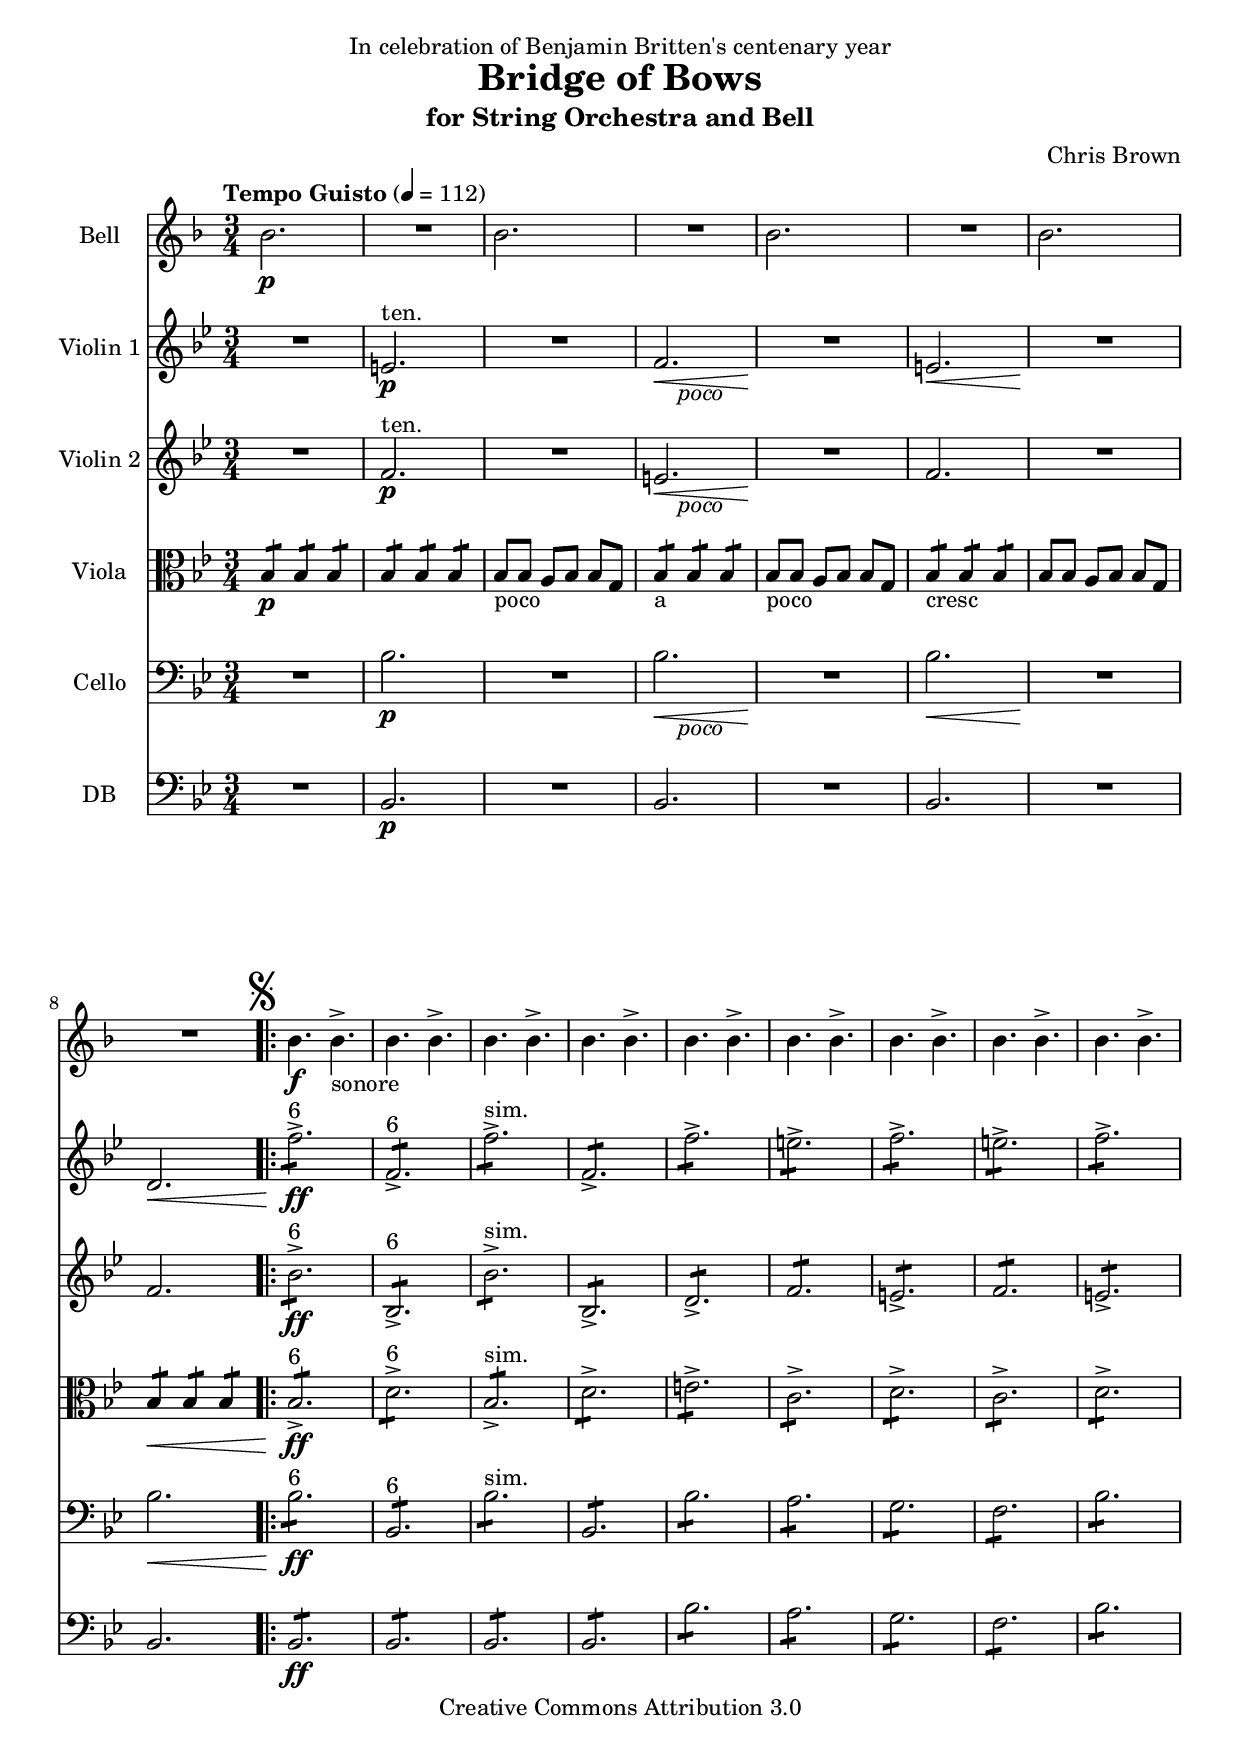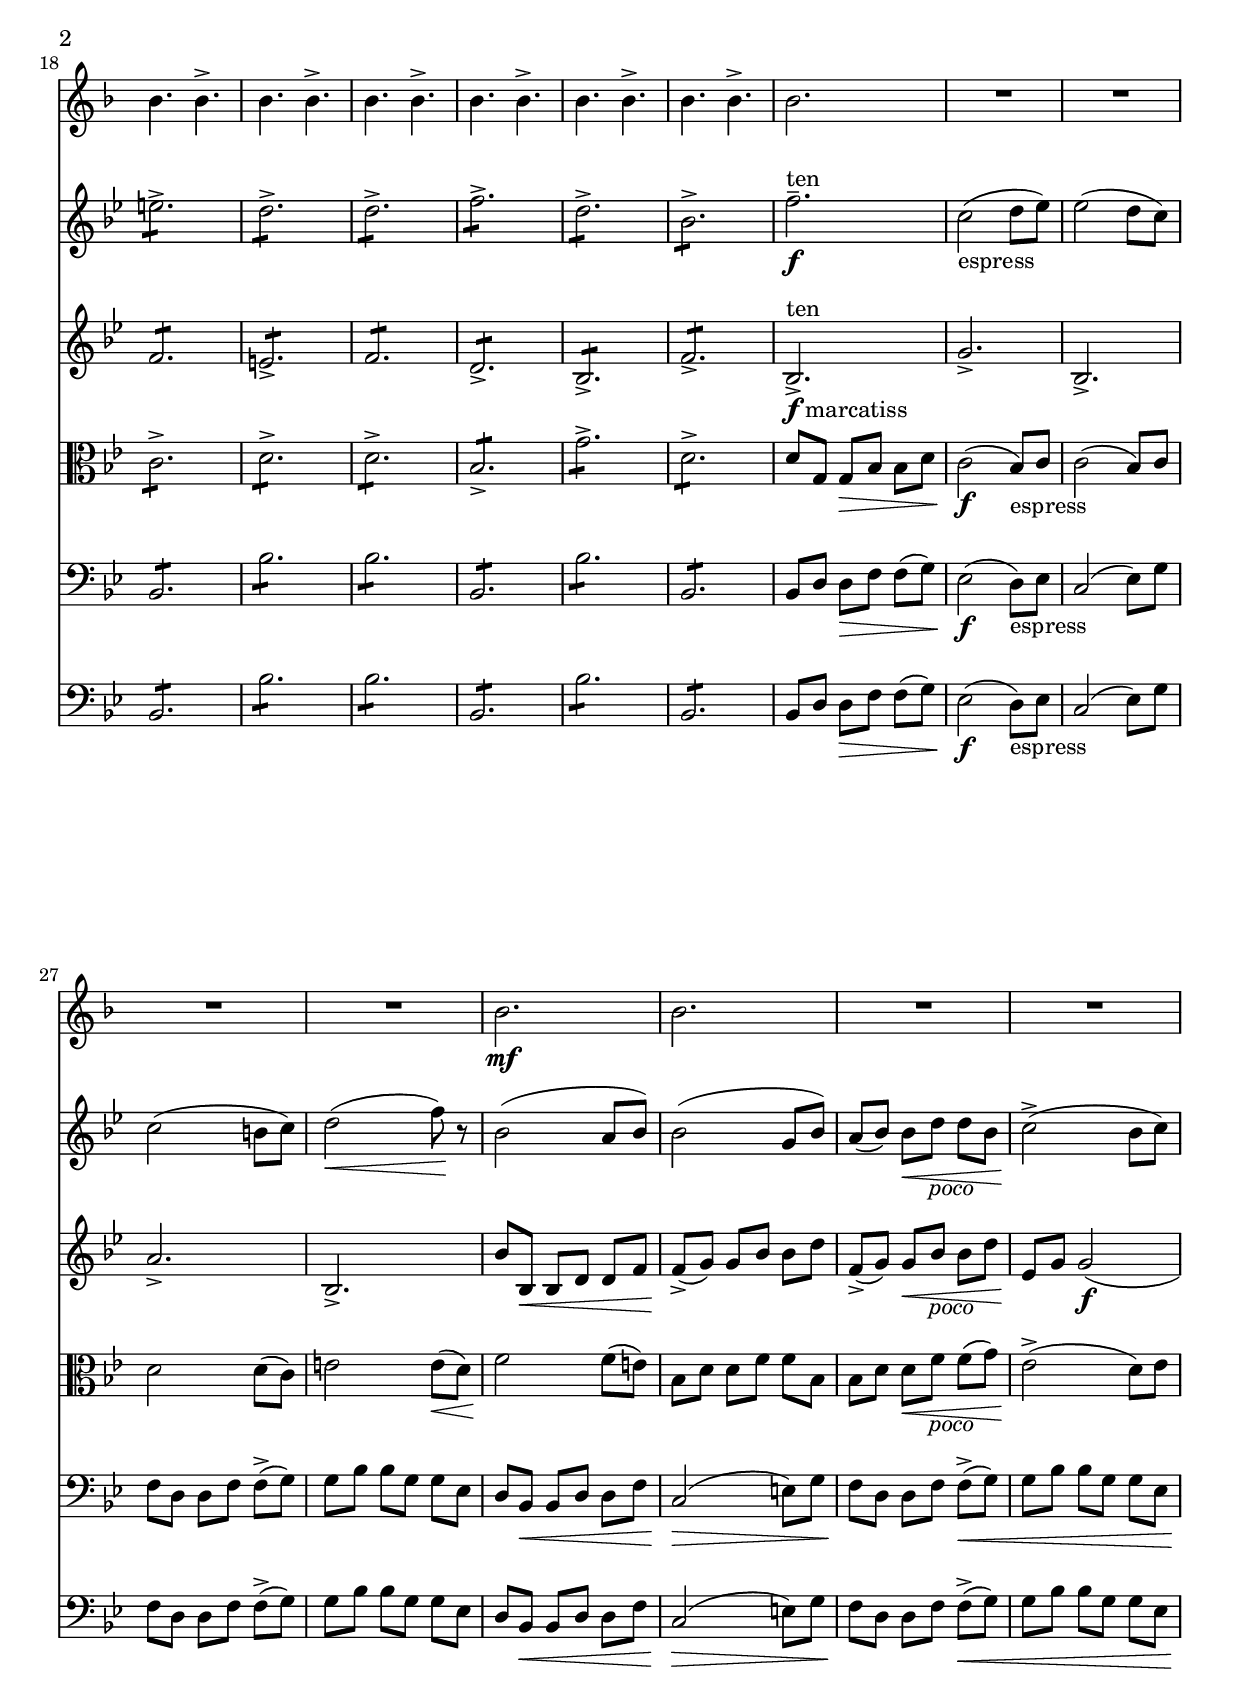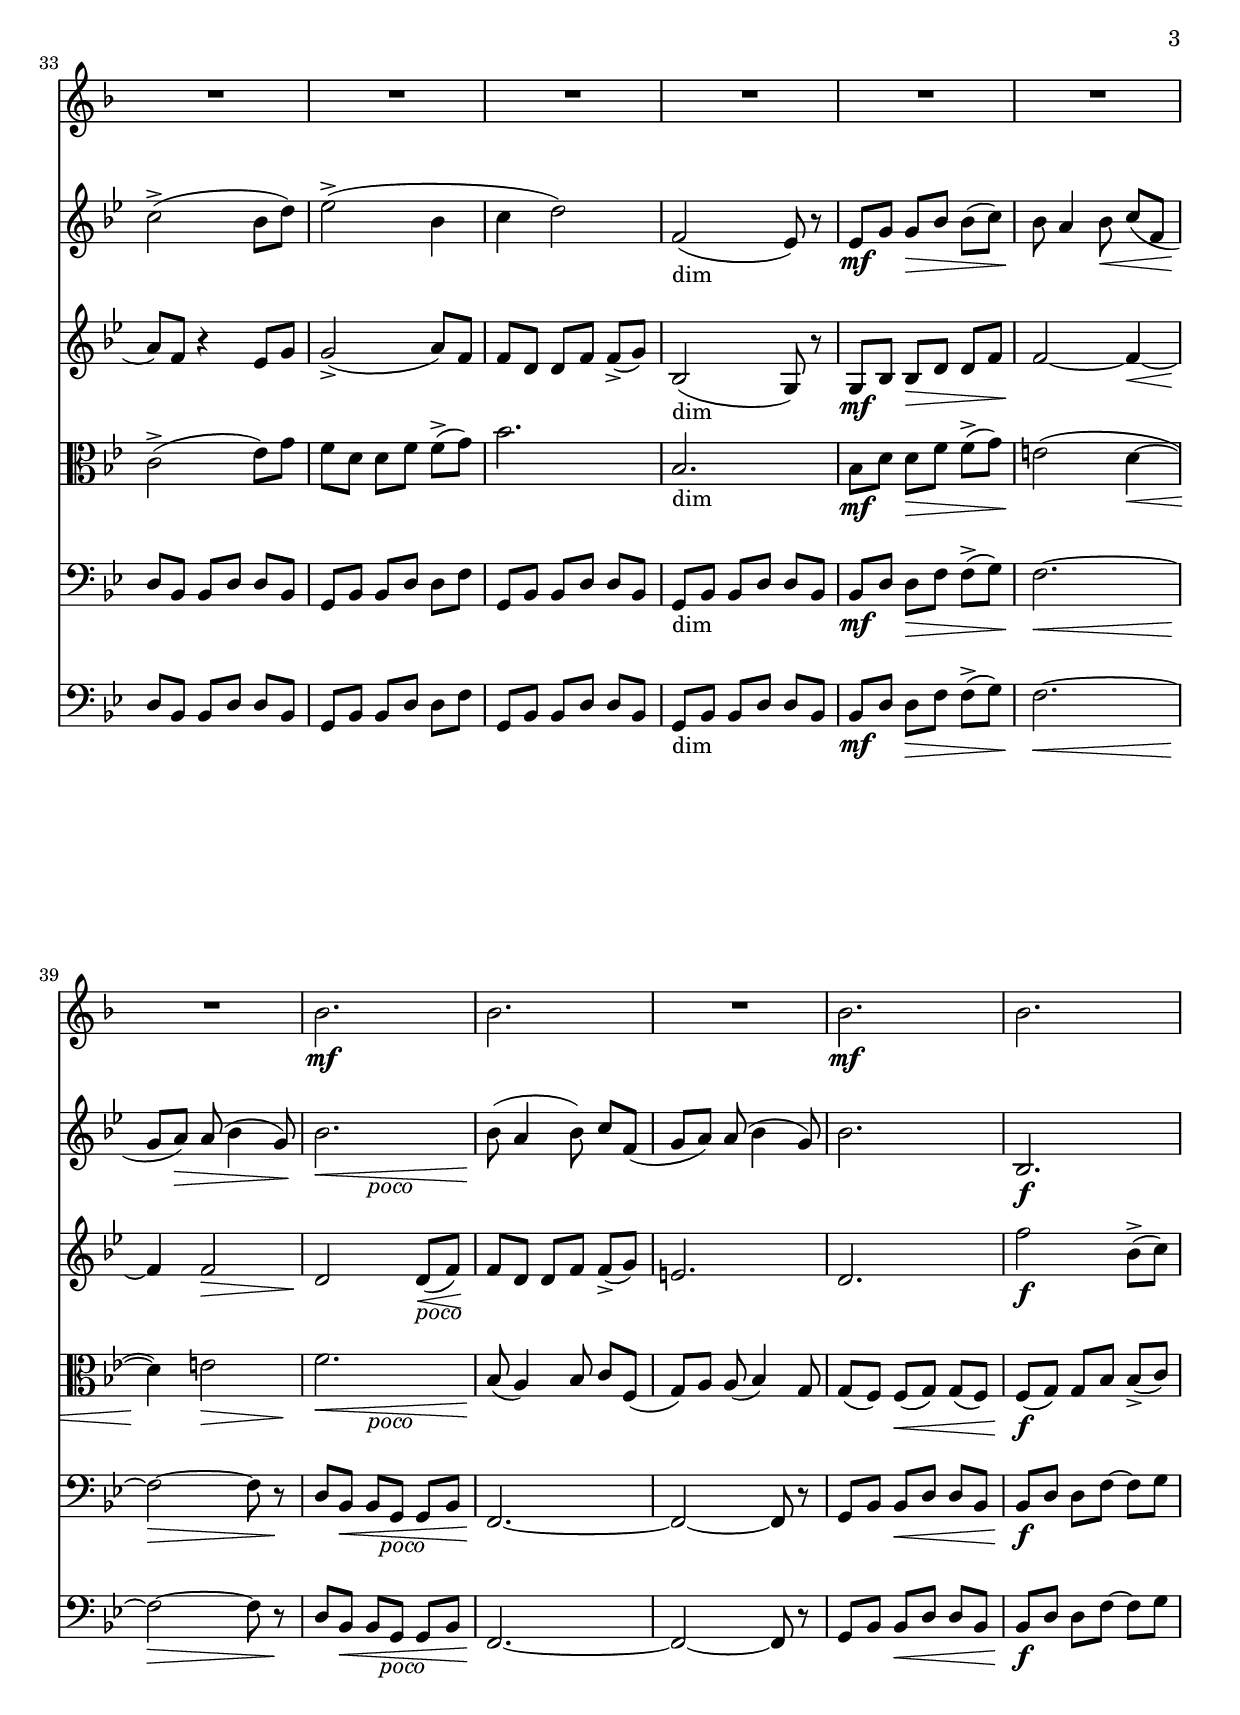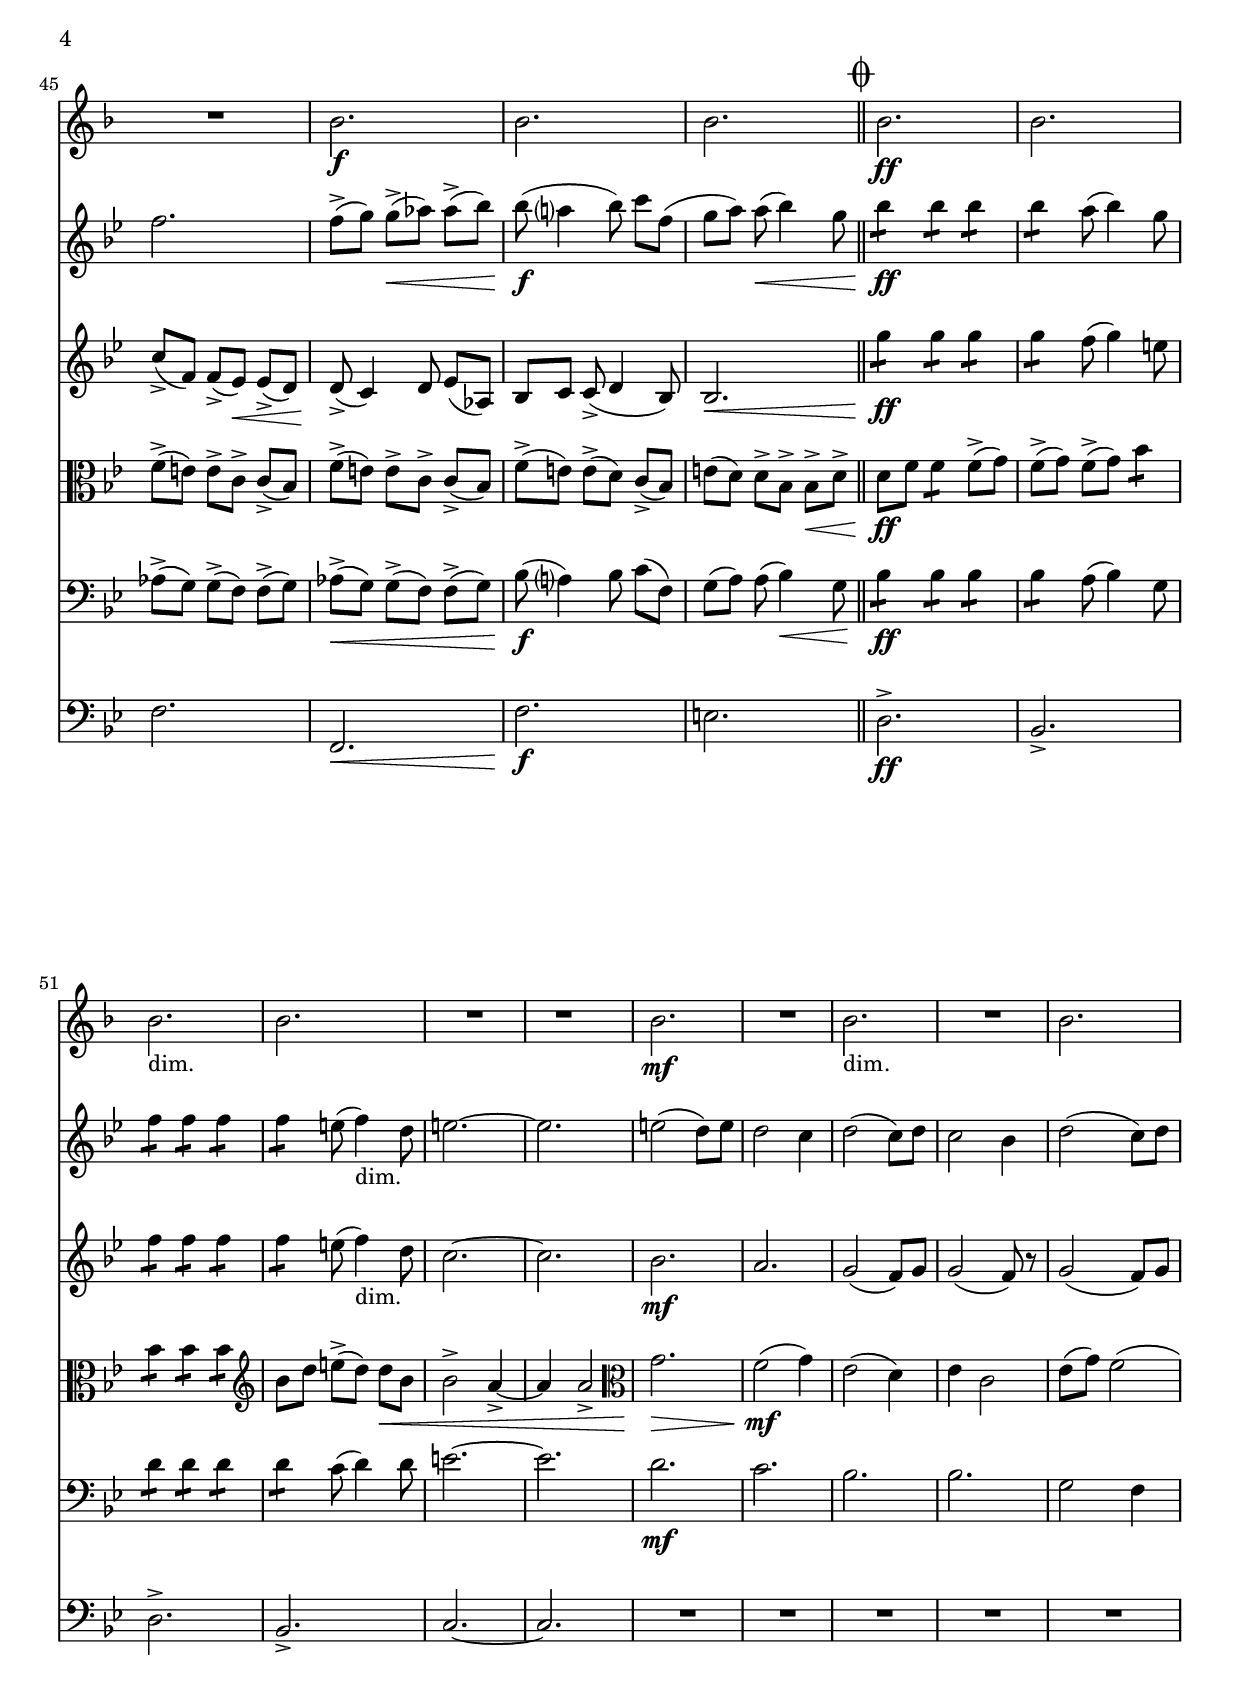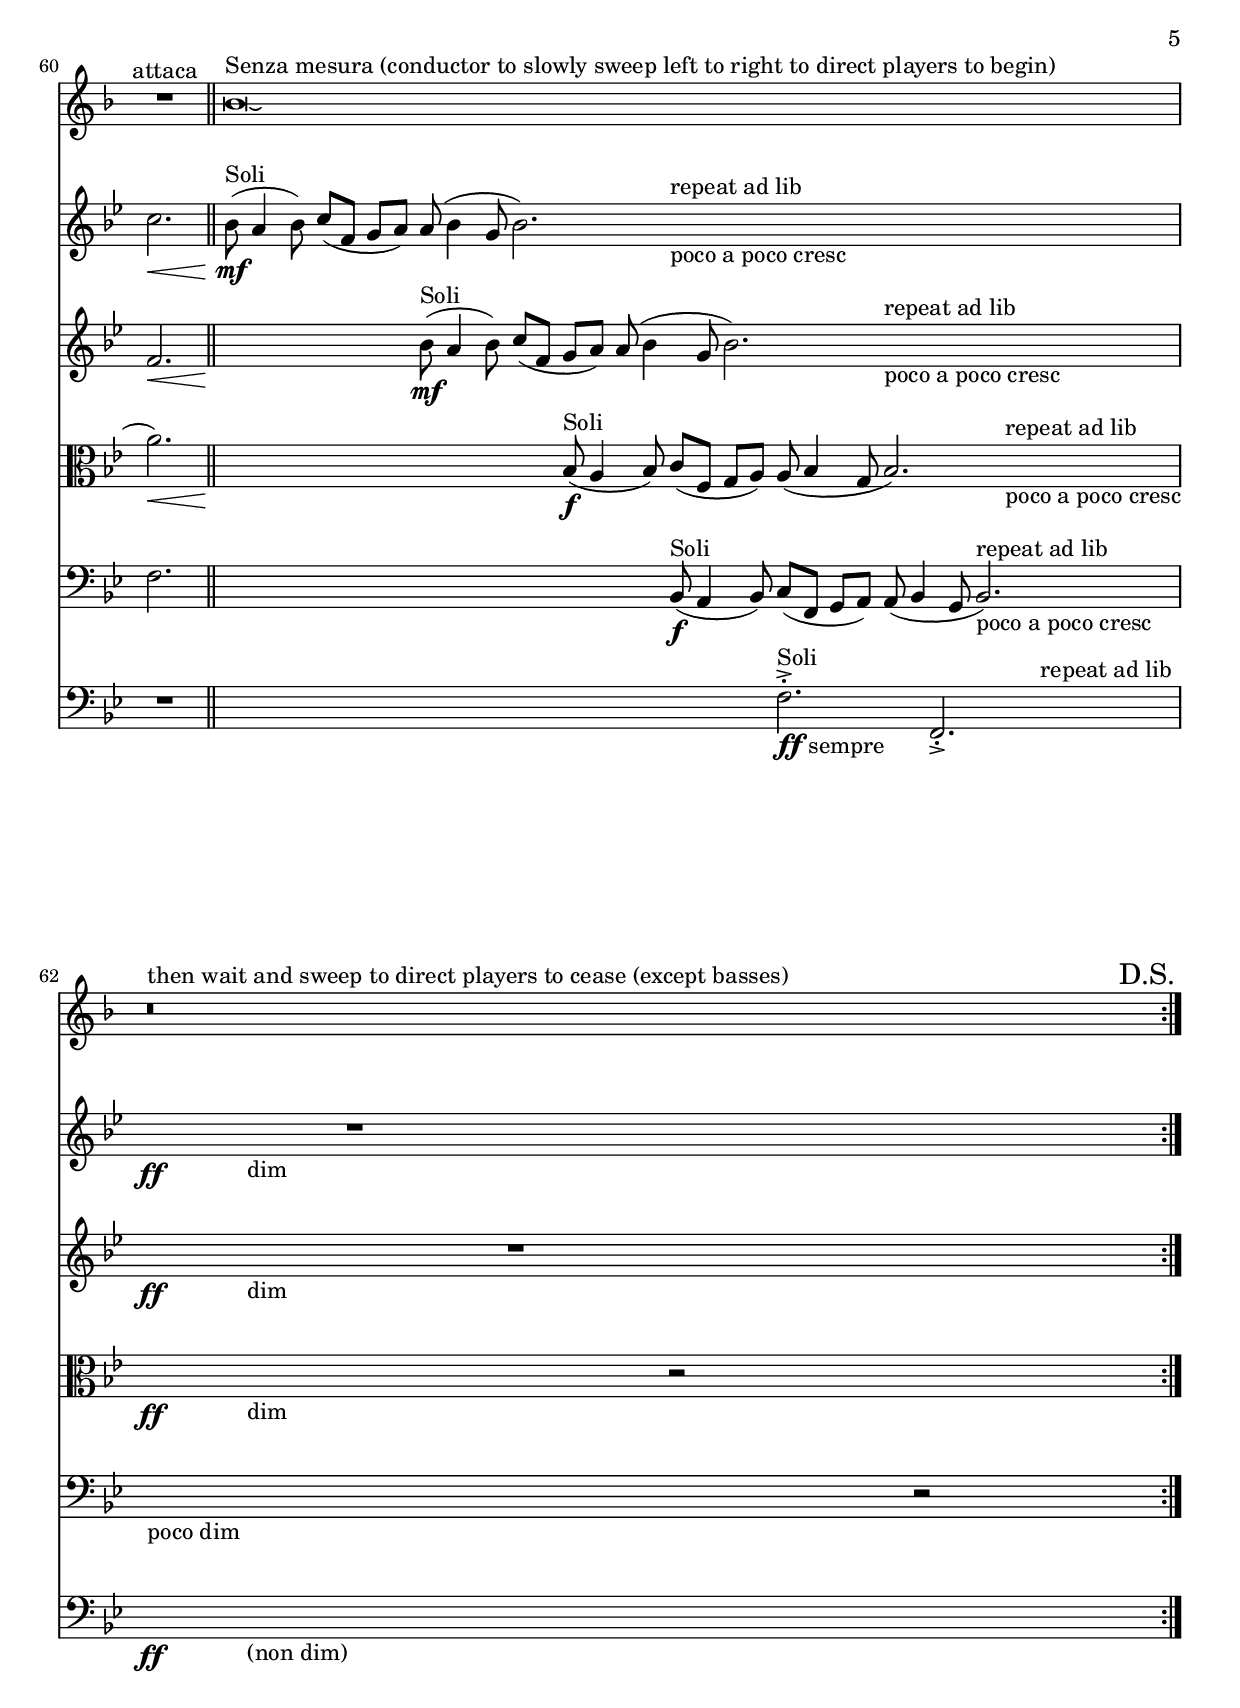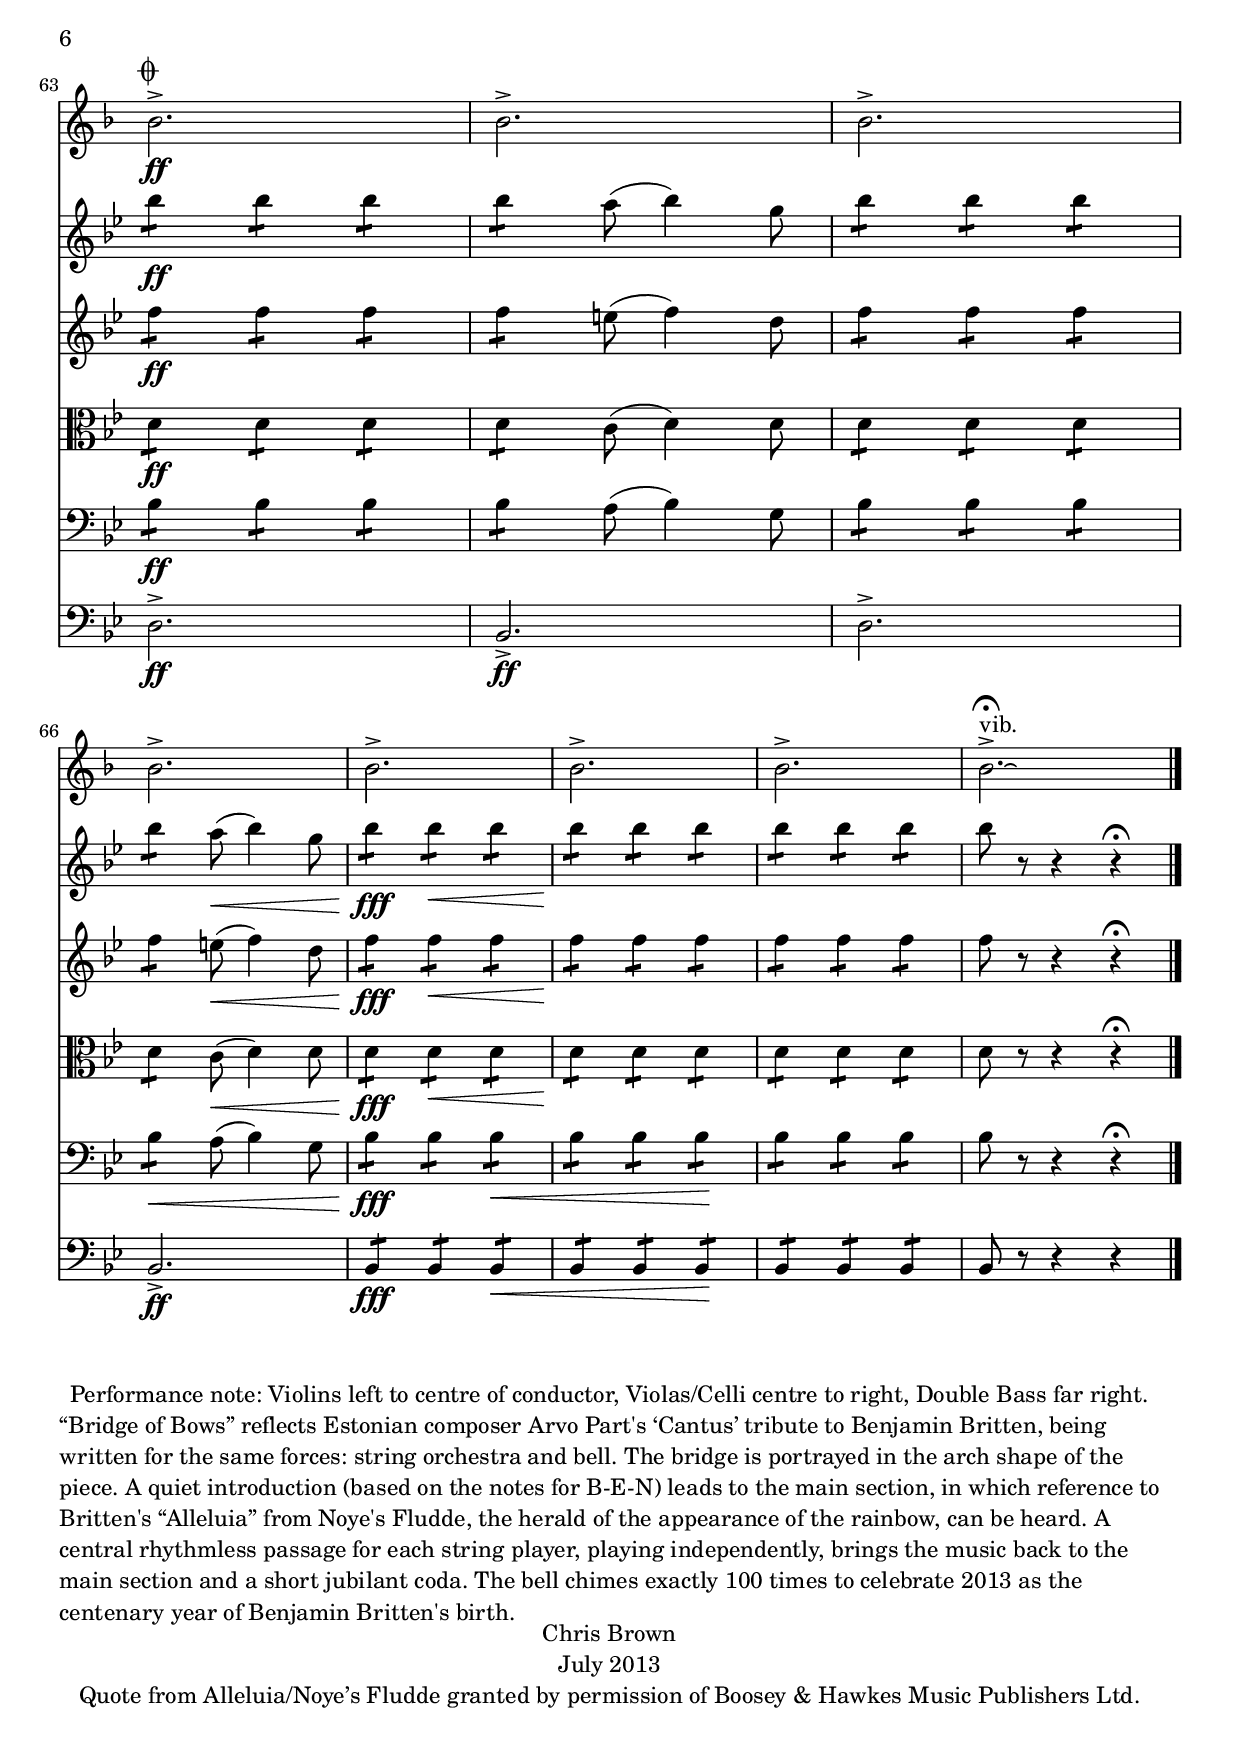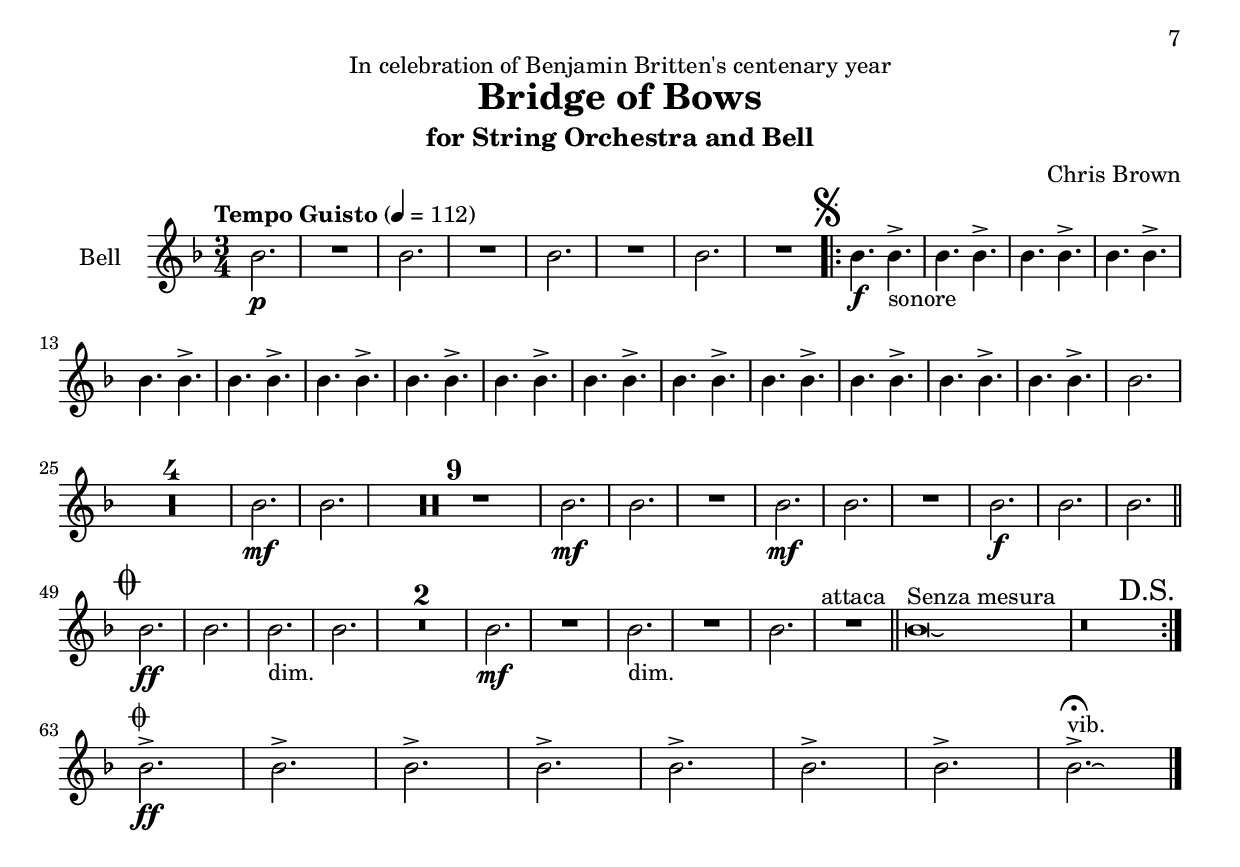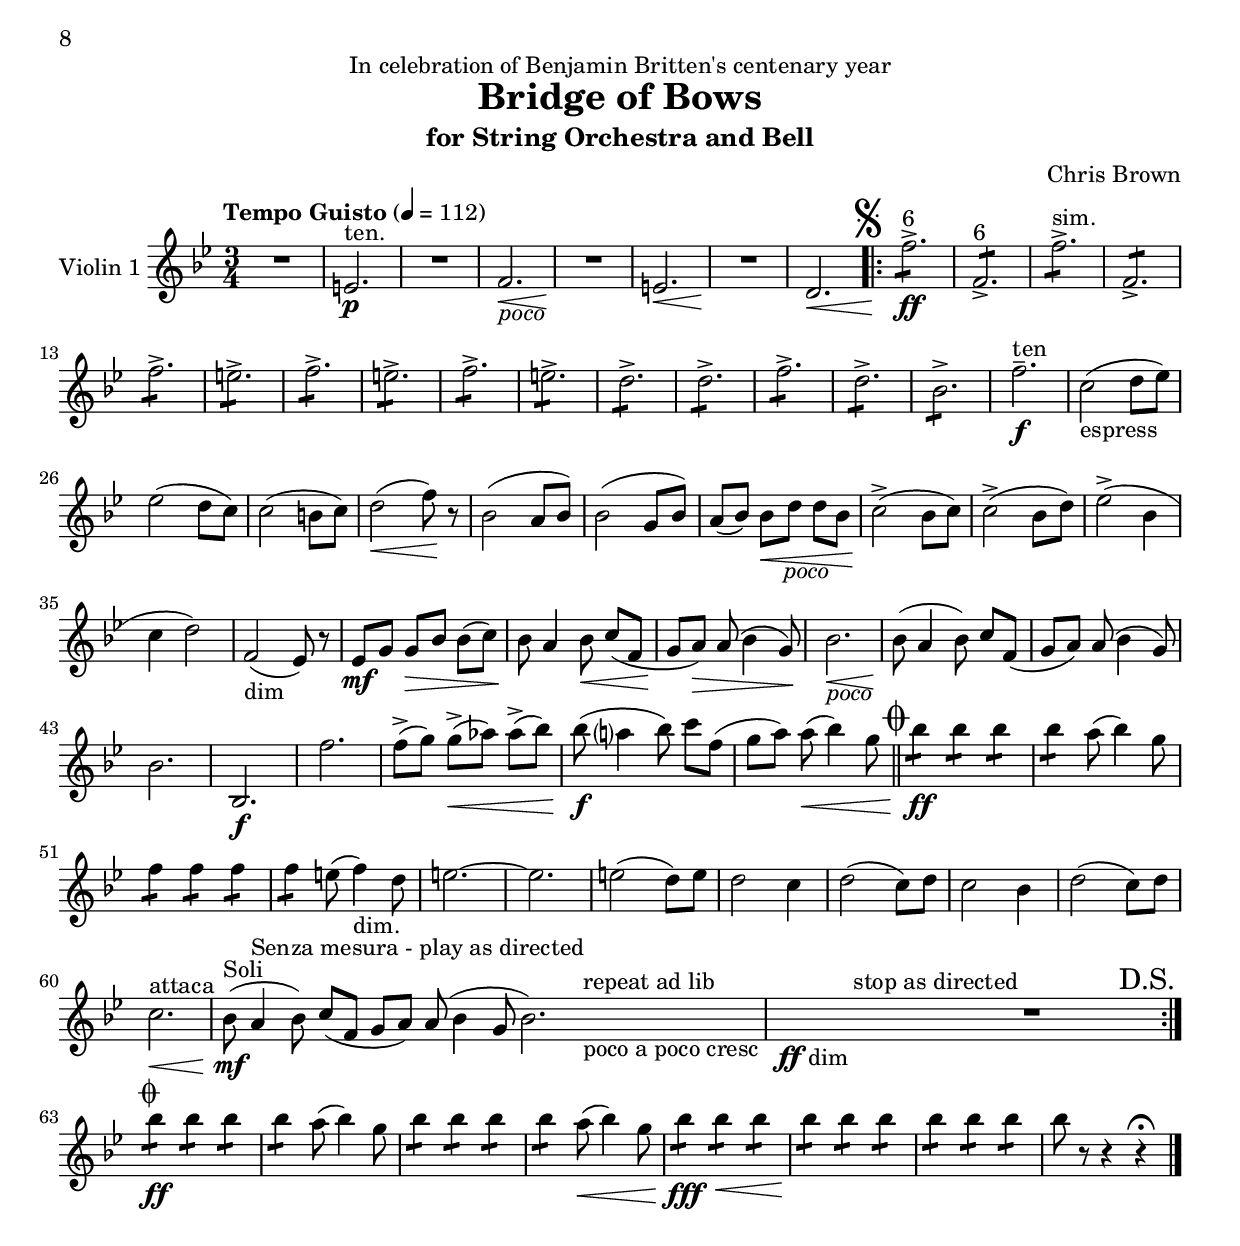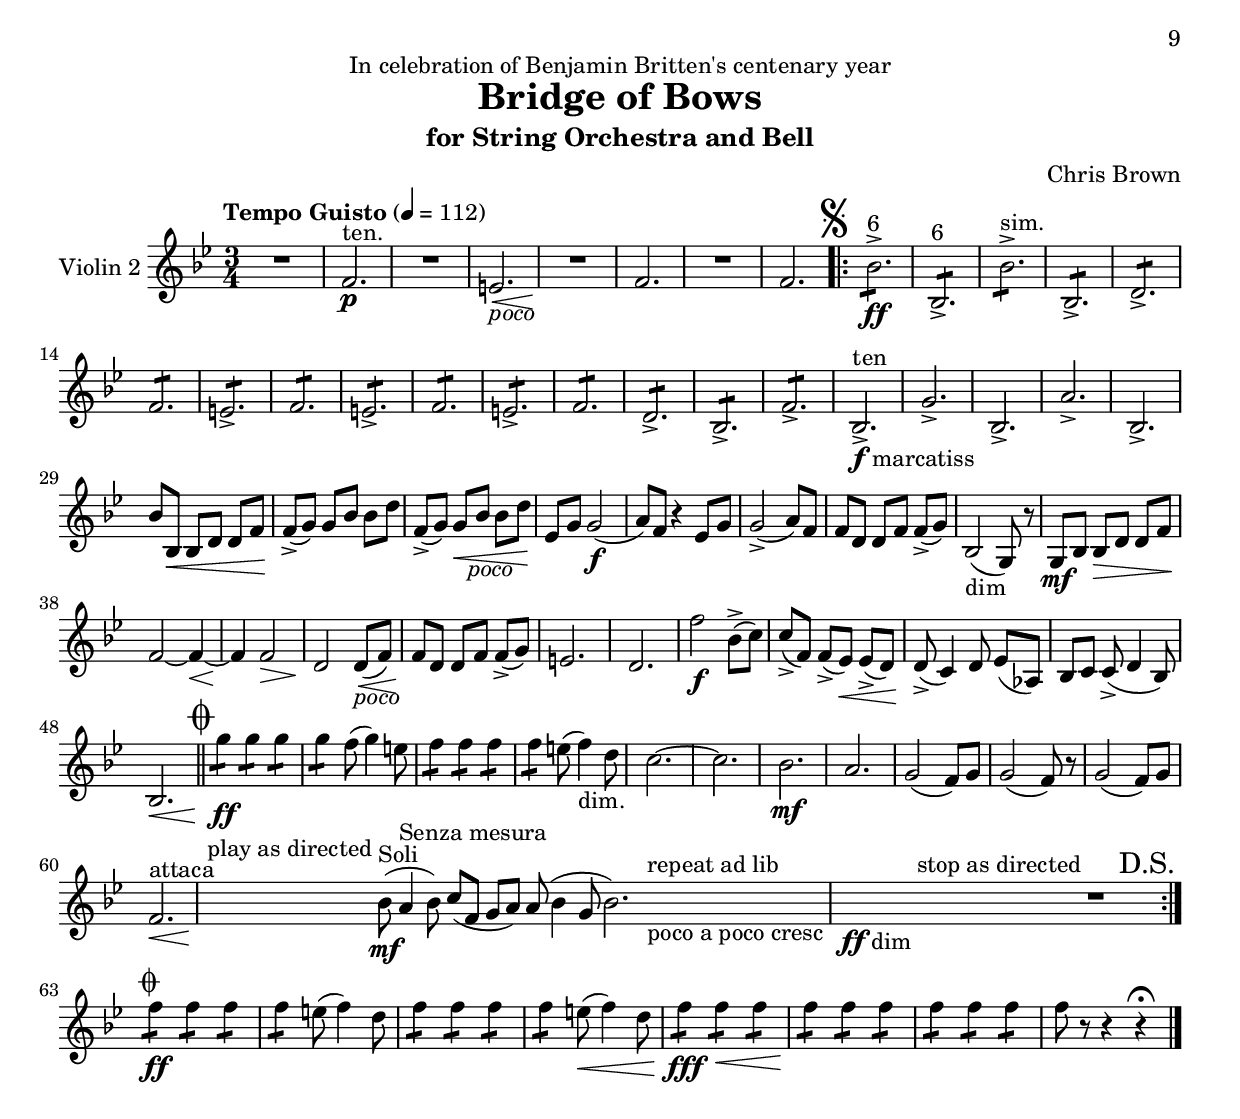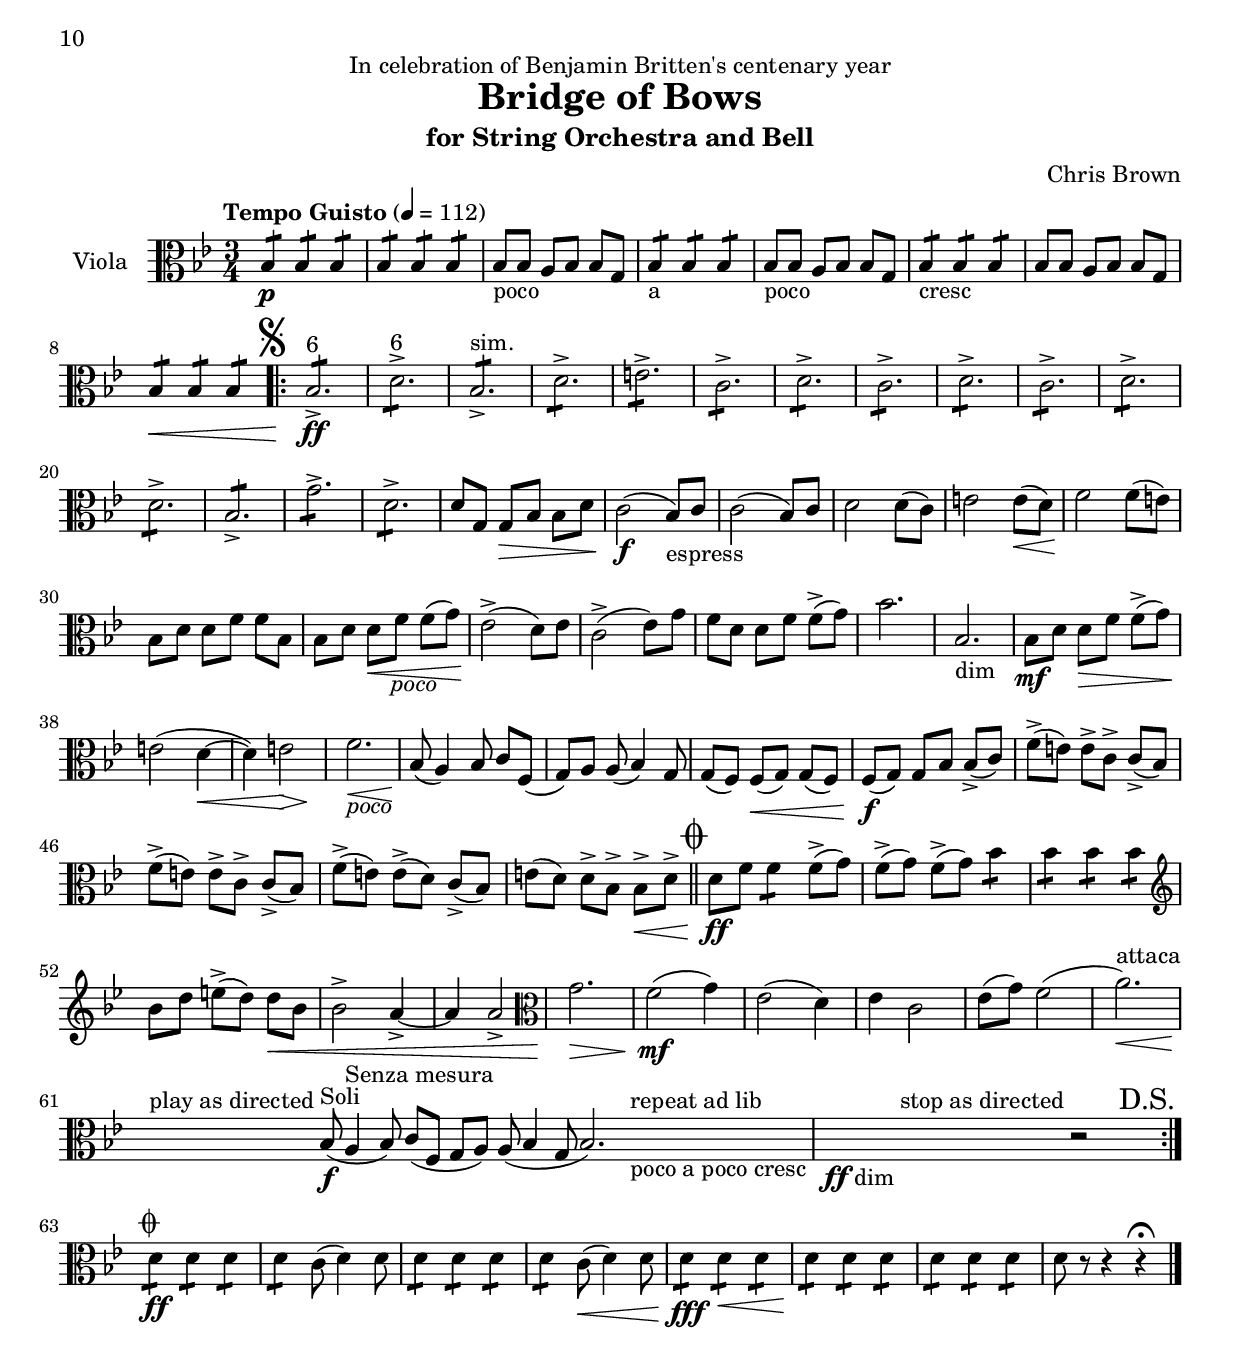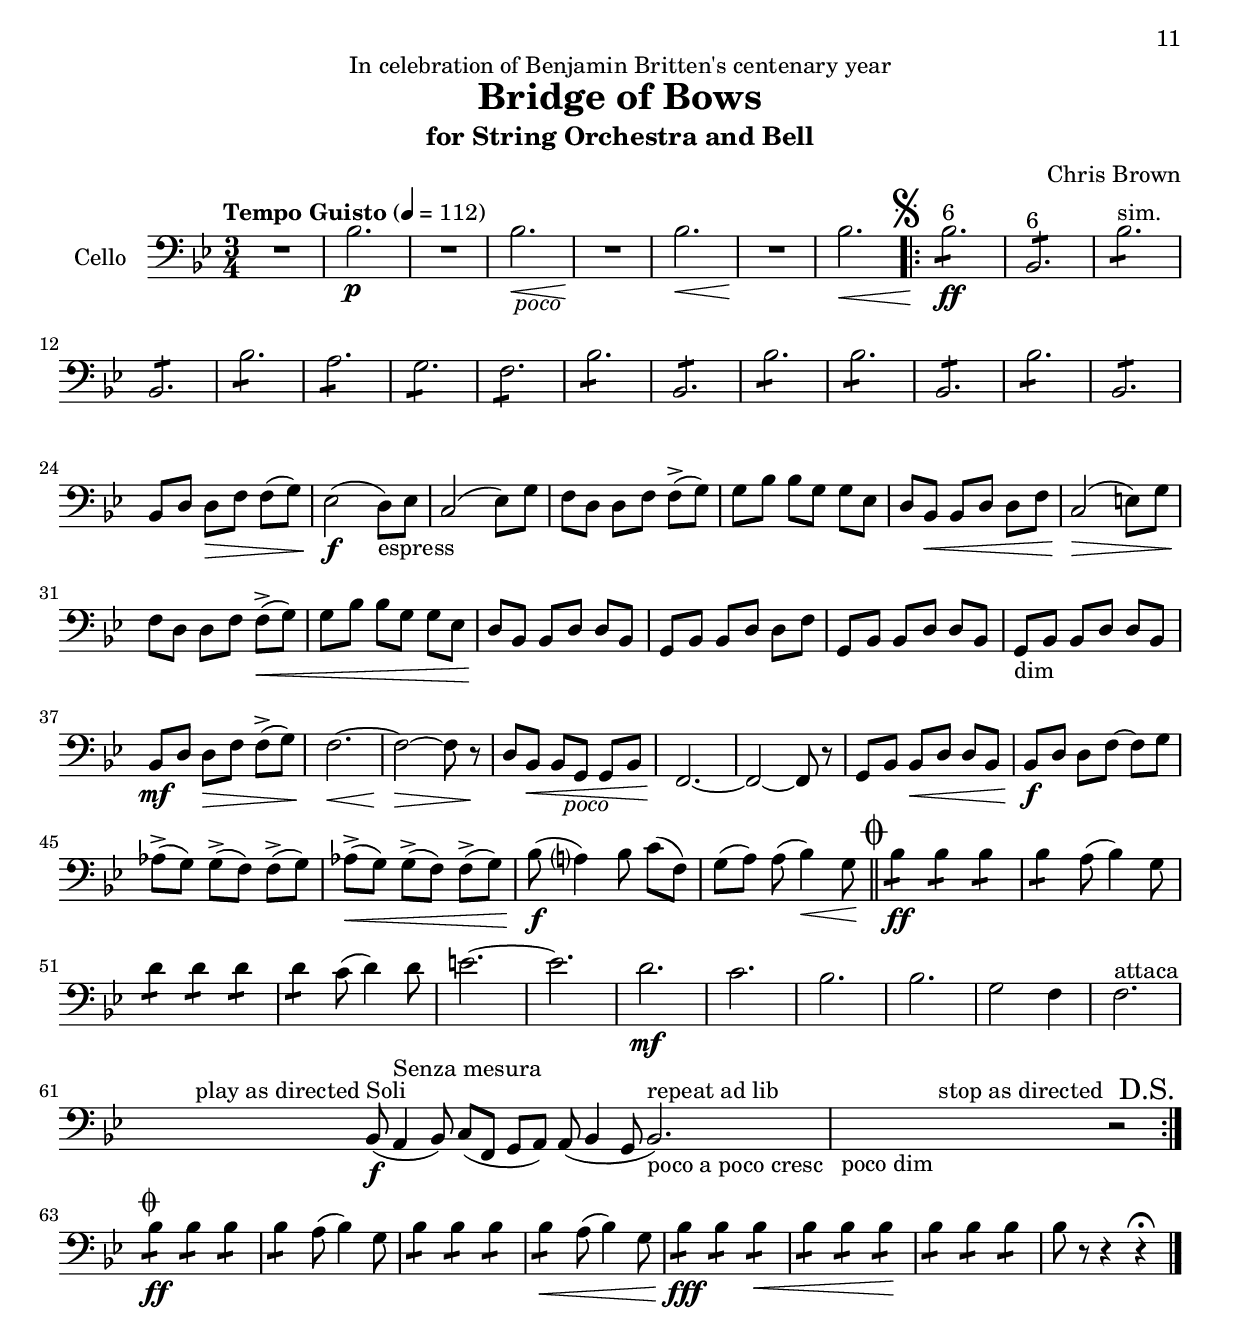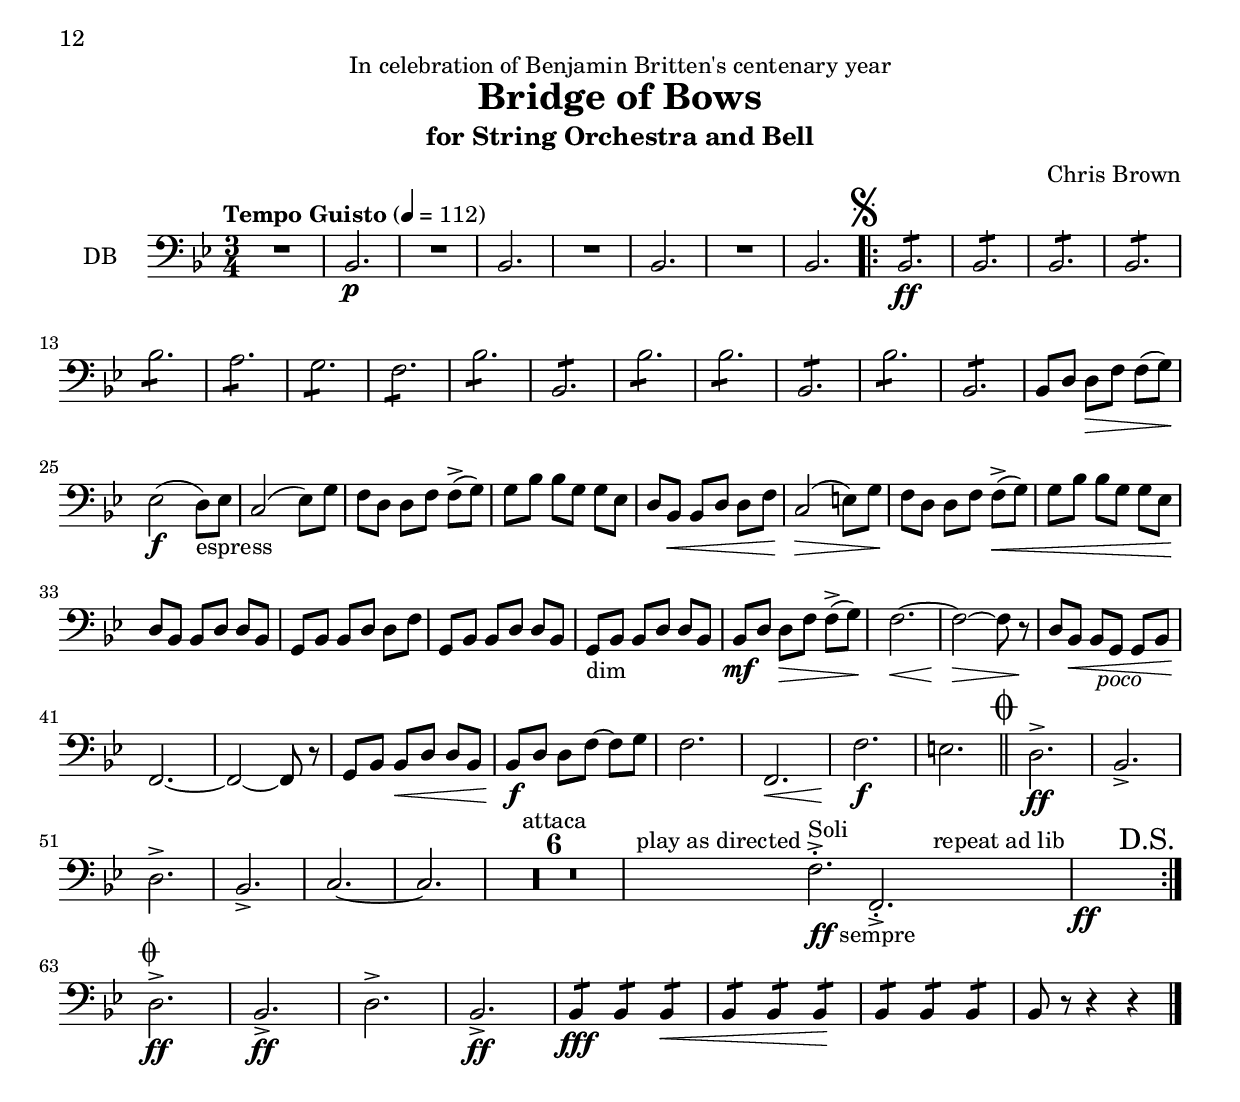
\version "2.16.1"
#(set-global-staff-size 20)
setup={\override Staff.TimeSignature #'style = #'numbered
\override Score.Hairpin #'after-line-breaking = ##t
#(set-accidental-style 'modern-cautionary)
\compressFullBarRests
}

partA={ \setup
\set Staff.instrumentName = "Bell"
\set Staff.midiInstrument = "tubular bells"
\time 3/4 \set Timing.beatStructure = #'(1 1 1) \set Timing.beamExceptions = #'()
\tempo "Tempo Guisto" 4 = 112
\key f \major bes'2. \p |
R |
bes' |
R |
bes' |
R |
bes' |
R
\mark \markup { \musicglyph #"scripts.segno" }
\bar "|:"
bes'4. \f bes' \accent _\markup{sonore} |
bes' bes' \accent |
bes' bes' \accent |
bes' bes' \accent |
bes' bes' \accent |
bes' bes' \accent |
bes' bes' \accent |
bes' bes' \accent |
bes' bes' \accent |
bes' bes' \accent |
bes' bes' \accent |
bes' bes' \accent |
bes' bes' \accent |
bes' bes' \accent |
bes' bes' \accent |
bes'2. |
R2.*4 |
bes'2. \mf |
bes' |
R2.*9 |
bes'2. \mf |
bes' |
R |
bes' \mf |
bes' |
R |
bes' \f |
bes' |
bes' \bar "||"
\mark \markup {\musicglyph #"scripts.coda"}
bes' \ff |
bes' |
bes' _\markup{dim.} |
bes' |
R2.*2 bes'2. \mf |
R |
bes' _\markup{dim.} |
R |
bes' |
\once \override Score.RehearsalMark #'break-visibility = #begin-of-line-invisible
R ^\markup{attaca} \bar "||"
\override Staff.TimeSignature #'stencil = ##f \time 21/4 bes'\breve \laissezVibrer
-\tag #'score ^\markup{Senza mesura (conductor to slowly sweep left to right to direct players to begin)}
-\tag #'part ^\markup{Senza mesura}
s s1 s4
| \time 12/4
r\breve -\tag #'score ^\markup{then wait and sweep to direct players to cease (except basses)}
s2 s2
\once \override Score.RehearsalMark #'break-visibility = #begin-of-line-invisible \once \override Score.RehearsalMark #'self-alignment-X = #RIGHT \mark "D.S."
\bar ":|" \break
\time 3/4
bes'2. ^\markup { \musicglyph #"scripts.coda" } \ff \accent |
bes' \accent |
bes' \accent |
bes' \accent |
bes' \accent |
bes' \accent |
bes' \accent |
bes' \accent \fermata \laissezVibrer ^\markup{vib.}
\bar "|." }

hairpinWithCenteredText =
#(define-music-function (parser location text) (markup?)
#{
  \override Voice.Hairpin #'stencil = #(lambda (grob)
    (ly:stencil-aligned-to
     (ly:stencil-combine-at-edge
      (ly:stencil-aligned-to (ly:hairpin::print grob) X CENTER)
      Y DOWN
      (ly:stencil-aligned-to (grob-interpret-markup grob text) X CENTER))
     X LEFT))
#})
hairpinPoco = \hairpinWithCenteredText \markup { \italic poco }
hairpinNormal = \hairpinWithCenteredText \markup { }

partB={ \setup
\set Staff.instrumentName = "Violin 1"
\set Staff.midiInstrument = "violin"
\key bes \major \time 3/4 \set Timing.beatStructure = #'(1 1 1) \set Timing.beamExceptions = #'()
\tempo "Tempo Guisto" 4 = 112
R2. |
e' \p ^\markup{ten.} |
R |
\hairpinPoco f' \< |
R \! |
\hairpinNormal e' \<
R \!
d' \<  |
\tag #'part { \mark \markup { \musicglyph #"scripts.segno" } \bar "|:" }
\repeat tremolo 6 { f''8 \ff \accent ^\markup{6} }
\repeat tremolo 6 { f' \accent ^\markup{6} }
\repeat tremolo 6 { f'' \accent ^\markup{sim.} }
\repeat tremolo 6 { f' \accent }
\repeat tremolo 6 { f'' \accent }
\repeat tremolo 6 { e'' \accent }
\repeat tremolo 6 { f'' \accent }
\repeat tremolo 6 { e'' \accent }
\repeat tremolo 6 { f'' \accent }
\repeat tremolo 6 { e'' \accent }
\repeat tremolo 6 { d'' \accent }
\repeat tremolo 6 { d'' \accent }
\repeat tremolo 6 { f'' \accent }
\repeat tremolo 6 { d'' \accent }
\repeat tremolo 6 { bes' \accent }
f''2. \f \tenuto ^\markup{ten}
c''2 _\markup{espress} ( d''8 ees'' ) |
ees''2 ( d''8 c'' ) |
c''2 ( b'8 c'' ) |
d''2 ( \<  f''8 ) \! r |
bes'2 ( a'8 bes' ) |
bes'2 ( g'8 bes' ) |
a' ( bes' ) \hairpinPoco bes' \<  d'' d'' bes' |
c''2 \! ( \accent \hairpinNormal bes'8 c'' ) |
c''2 ( \accent bes'8 d'' ) |
ees''2 ( \accent bes'4 |
c'' d''2 ) |
f' _\markup{dim} ( ees'8 ) r |
ees' \mf g' g' \>  bes' bes' ( c'' ) |
bes' \! a'4 bes'8 \<  c'' ( f' |
g' \! a' \>  ) a' ( bes'4 g'8 \! ) |
\hairpinPoco bes'2. \< |
bes'8 \! ( \hairpinNormal a'4 bes'8 ) c'' f' ( |
g' a' ) a' ( bes'4 g'8 ) |
bes'2. |
bes \f |
f'' |
f''8 ( \accent g'' ) g'' ( \<  \accent aes'' ) aes'' ( \accent bes'' ) |
bes'' ( \f a''4 bes''8 ) c''' f'' ( |
g'' a'' ) a'' ( \<  bes''4 ) g''8
\bar "||"
\mark \markup {\musicglyph #"scripts.coda"}
\repeat tremolo 2 { bes'' \ff }
\repeat tremolo 2 { bes'' }
\repeat tremolo 2 { bes'' }
\repeat tremolo 2 { bes'' }
a'' ( bes''4 ) g''8 |
\repeat tremolo 2 { f'' }
\repeat tremolo 2 { f'' }
\repeat tremolo 2 { f'' }
\repeat tremolo 2 { f'' }
e'' ( f''4 ) _\markup{dim.} d''8 |
e''2. ~ |
e'' |
e''2 ( d''8 ) e'' |
d''2 c''4 |
d''2 ( c''8 ) d'' |
c''2 bes'4 |
d''2 ( c''8 ) d'' |
c''2. \< -\tag #'part ^\markup{attaca}

\override Staff.TimeSignature #'stencil = ##f \time 21/4
bes'8 \! ( \mf ^\markup{Soli} a'4 -\tag #'part ^\markup{Senza mesura - play as directed} bes'8 ) c''[ ( f'] g'[ a'] ) a' ( bes'4 g'8 bes'2. ) \tag #'part { \textLengthOn } s1 ^\markup{repeat ad lib} _\markup{poco a poco cresc} s s
| \time 12/4
\tag #'part { s2 _\markup{\dynamic ff dim} s2 ^\markup{stop as directed} }
\tag #'score { s2 \ff s2 _\markup{dim} }
r1 s2 s2
\tag #'part { \once \override Score.RehearsalMark #'break-visibility = #begin-of-line-invisible \once \override Score.RehearsalMark #'self-alignment-X = #RIGHT \mark "D.S." }
\bar ":|" \break
\time 3/4

\repeat tremolo 2 { bes''8 \ff -\tag #'part ^\markup { \musicglyph #"scripts.coda" } }
\repeat tremolo 2 { bes'' }
\repeat tremolo 2 { bes'' }
\repeat tremolo 2 { bes'' }
a'' ( bes''4 ) g''8 |
\repeat tremolo 2 { bes'' }
\repeat tremolo 2 { bes'' }
\repeat tremolo 2 { bes'' }
\repeat tremolo 2 { bes'' }
a'' ( \<  bes''4 ) g''8 |
\repeat tremolo 2 { bes'' \fff }
\repeat tremolo 2 { bes'' \<  }
\repeat tremolo 2 { bes'' }
\repeat tremolo 2 { bes'' \! }
\repeat tremolo 2 { bes'' }
\repeat tremolo 2 { bes'' }
\repeat tremolo 2 { bes'' }
\repeat tremolo 2 { bes'' }
\repeat tremolo 2 { bes'' }
bes'' r r4 r \fermata
\bar "|." }

partC={ \setup 
\key bes \major
\set Staff.instrumentName = "Violin 2"
\set Staff.midiInstrument = "violin"
\time 3/4 \set Timing.beatStructure = #'(1 1 1) \set Timing.beamExceptions = #'()
\tempo "Tempo Guisto" 4 = 112
R2. |
f' \p ^\markup{ten.} |
R |
\hairpinPoco e' \<  |
R \! |
\hairpinNormal f' |
R |
f' |
\tag #'part { \mark \markup { \musicglyph #"scripts.segno" } \bar "|:" }
\repeat tremolo 6 { bes'8 \ff \accent ^\markup{6} }
\repeat tremolo 6 { bes \accent ^\markup{6} }
\repeat tremolo 6 { bes' \accent ^\markup{sim.} }
\repeat tremolo 6 { bes \accent }
\repeat tremolo 6 { d' \accent }
\repeat tremolo 6 { f' }
\repeat tremolo 6 { e' \accent }
\repeat tremolo 6 { f' }
\repeat tremolo 6 { e' \accent }
\repeat tremolo 6 { f' }
\repeat tremolo 6 { e' \accent }
\repeat tremolo 6 { f' }
\repeat tremolo 6 { d' \accent }
\repeat tremolo 6 { bes \accent }
\repeat tremolo 6 { f' \accent }
bes2. \accent ^\markup{ten} _\markup{\dynamic f marcatiss} |
g' \accent |
bes \accent |
a' \accent |
bes \accent |
bes'8 bes \<  bes d' d' f' |
f' \! ( \accent g' ) g' bes' bes' d'' |
f' ( \accent g' ) \hairpinPoco g' \<  bes' bes' d'' |
ees' \! \hairpinNormal g' g'2 ( \f |
a'8 ) f' r4 ees'8 g' |
g'2 ( \accent a'8 ) f' |
f' d' d' f' f' ( \accent g' ) |
bes2 _\markup{dim} ( g8 ) r |
g \mf bes bes \>  d' d' f' |
f'2 \! ~ f'4 ~ \<  |
f' \! f'2 \>  |
d' \! \hairpinPoco d'8 ( \<  f' ) \! |
\hairpinNormal f' d' d' f' f' ( \accent g' ) |
e'2. |
d' |
f''2 \f bes'8 ( \accent c'' ) |
c'' ( \accent f' ) f' ( \accent ees' ) \<  ees' ( \accent d' ) |
d' \! ( \accent c'4 ) d'8 ees' ( aes ) |
bes8 c' c' ( \accent d'4 bes8 ) |
bes2. \<
\bar "||"
\mark \markup {\musicglyph #"scripts.coda"}
\repeat tremolo 2 { g''8 \ff }
\repeat tremolo 2 { g'' }
\repeat tremolo 2 { g'' }
\repeat tremolo 2 { g'' }
f'' ( g''4 ) e''8 |
\repeat tremolo 2 { f'' }
\repeat tremolo 2 { f'' }
\repeat tremolo 2 { f'' }
\repeat tremolo 2 { f'' }
e'' ( f''4 ) _\markup{dim.} d''8 |
c''2. ~ |
c'' |
bes' \mf |
a' |
g'2 ( f'8 ) g' |
g'2 ( f'8 ) r |
g'2 ( f'8 ) g' |
f'2. \< -\tag #'part ^\markup{attaca} |

\override Staff.TimeSignature #'stencil = ##f \time 21/4
\tag #'part { \textLengthOn } s1 \! -\tag #'part ^\markup{play as directed} \tag #'part { \textLengthOff } bes'8 ( \mf ^\markup{Soli} a'4 -\tag #'part ^\markup{Senza mesura} bes'8 ) c''[ ( f'] g'[ a'] ) a' ( bes'4 g'8 bes'2. ) \tag #'part { \textLengthOn } s1 ^\markup{repeat ad lib} _\markup{poco a poco cresc} s
| \time 12/4
s2 -\tag #'score \ff -\tag #'part _\markup{\dynamic ff dim} s -\tag #'score _\markup{dim} s -\tag #'part ^\markup{stop as directed} r1 s2
\tag #'part { \once \override Score.RehearsalMark #'break-visibility = #begin-of-line-invisible \once \override Score.RehearsalMark #'self-alignment-X = #RIGHT \mark "D.S." }
\bar ":|" \break
\time 3/4

\repeat tremolo 2 { f''8 \ff -\tag #'part ^\markup { \musicglyph #"scripts.coda" } }
\repeat tremolo 2 { f'' }
\repeat tremolo 2 { f'' }
\repeat tremolo 2 { f'' }
e'' ( f''4 ) d''8 |
\repeat tremolo 2 { f'' }
\repeat tremolo 2 { f'' }
\repeat tremolo 2 { f'' }
\repeat tremolo 2 { f'' }
e'' ( \<  f''4 ) d''8 |
\repeat tremolo 2 { f'' \fff }
\repeat tremolo 2 { f'' \<  }
\repeat tremolo 2 { f'' }
\repeat tremolo 2 { f'' \! }
\repeat tremolo 2 { f'' }
\repeat tremolo 2 { f'' }
\repeat tremolo 2 { f'' }
\repeat tremolo 2 { f'' }
\repeat tremolo 2 { f'' }
f'' r r4 r \fermata
\bar "|." }

partD={ \setup \key bes \major
\set Staff.instrumentName = "Viola"
\set Staff.midiInstrument = "viola"
\clef alto
\time 3/4 \set Timing.beatStructure = #'(1 1 1) \set Timing.beamExceptions = #'()
\tempo "Tempo Guisto" 4 = 112
\repeat tremolo 2 { bes8 \p }
\repeat tremolo 2 { bes }
\repeat tremolo 2 { bes }
\repeat tremolo 2 { bes }
\repeat tremolo 2 { bes }
\repeat tremolo 2 { bes }
bes _\markup{poco} bes a bes bes g |
\repeat tremolo 2 { bes _\markup{a} }
\repeat tremolo 2 { bes }
\repeat tremolo 2 { bes }
bes _\markup{poco} bes a bes bes g |
\repeat tremolo 2 { bes _\markup{cresc} }
\repeat tremolo 2 { bes }
\repeat tremolo 2 { bes }
bes bes a bes bes g |
\repeat tremolo 2 { bes \<  }
\repeat tremolo 2 { bes }
\repeat tremolo 2 { bes }
\tag #'part { \mark \markup { \musicglyph #"scripts.segno" } \bar "|:" }
\repeat tremolo 6 { bes \ff \accent ^\markup{6} }
\repeat tremolo 6 { d' \accent ^\markup{6} }
\repeat tremolo 6 { bes \accent ^\markup{sim.}}
\repeat tremolo 6 { d' \accent }
\repeat tremolo 6 { e' \accent }
\repeat tremolo 6 { c' \accent }
\repeat tremolo 6 { d' \accent }
\repeat tremolo 6 { c' \accent }
\repeat tremolo 6 { d' \accent }
\repeat tremolo 6 { c' \accent }
\repeat tremolo 6 { d' \accent }
\repeat tremolo 6 { d' \accent }
\repeat tremolo 6 { bes \accent }
\repeat tremolo 6 { g' \accent }
\repeat tremolo 6 { d' \accent }
d' g g \> bes bes d' |
c'2 ( \f bes8 _\markup{espress} ) c' |
c'2 ( bes8 ) c' |
d'2 d'8 ( c' ) |
e'2 e'8 ( \<  d' ) |
f'2 \! f'8 ( e' ) |
bes d' d' f' f' bes |
bes d' \hairpinPoco d' \<  f' f' ( g' ) |
ees'2 \! ( \accent \hairpinNormal d'8 ) ees' |
c'2 ( \accent ees'8 ) g' |
f' d' d' f' f' ( \accent g' ) |
bes'2. |
bes _\markup{dim} |
bes8 \mf d' d' \>  f' f' ( \accent g' ) |
e'2 \! ( d'4 ~ \<  |
d' ) e'2 \>  |
\hairpinPoco f'2. \<  |
bes8 \! ( \hairpinNormal a4 ) bes8 c' f ( |
g ) a a ( bes4 ) g8 |
g ( f ) f ( \<  g ) g ( f ) |
f ( \f g ) g bes bes ( \accent c' ) |
f' ( \accent e' ) e' \accent c' \accent c' ( \accent bes ) |
f' ( \accent e' ) e' \accent c' \accent c' ( \accent bes ) |
f' ( \accent e' ) e' ( \accent d' ) c' ( \accent bes ) |
e' ( d' ) d' \accent bes \accent bes \<  \accent d' \accent
\bar "||"
\mark \markup {\musicglyph #"scripts.coda"}
d' \ff f' \repeat tremolo 2 { f' }
f' ( \accent g' ) |
f' ( \accent g' ) f' ( \accent g' ) \repeat tremolo 2 { bes' }
\repeat tremolo 2 { bes' } \repeat tremolo 2 { bes' } \repeat tremolo 2 { bes' }
\clef treble
bes' d'' e'' ( \accent d'' ) d'' \<  bes' |
bes'2 \accent a'4 ~ \accent |
a' a'2 \accent
\clef alto
g'2. \>  |
f'2 ( \mf g'4 ) |
ees'2 ( d'4 ) |
ees' c'2 |
ees'8 ( g' ) f'2 ( |
a'2. ) \< -\tag #'part ^\markup{attaca} |

\override Staff.TimeSignature #'stencil = ##f \time 21/4
\tag #'part { \textLengthOn } s1 \! -\tag #'part ^\markup{play as directed} s2. \tag #'part { \textLengthOff } bes8 ( \f ^\markup{Soli} a4 -\tag #'part ^\markup{Senza mesura} bes8 ) c'[ ( f] g[ a] ) a ( bes4 g8 bes2. ) \tag #'part { \textLengthOn } s1 ^\markup{repeat ad lib} _\markup{poco a poco cresc} s4
| \time 12/4
s2 -\tag #'score \ff -\tag #'part _\markup{\dynamic ff dim} s2 -\tag #'score _\markup{dim} s s -\tag #'part ^\markup{stop as directed} r s
\tag #'part { \once \override Score.RehearsalMark #'break-visibility = #begin-of-line-invisible \once \override Score.RehearsalMark #'self-alignment-X = #RIGHT \mark "D.S." }
\bar ":|" \break
\time 3/4

\repeat tremolo 2 { d'8 \ff -\tag #'part ^\markup { \musicglyph #"scripts.coda" } }
\repeat tremolo 2 { d' }
\repeat tremolo 2 { d' }
\repeat tremolo 2 { d' }
c' ( d'4 ) d'8 |
\repeat tremolo 2 { d' }
\repeat tremolo 2 { d' }
\repeat tremolo 2 { d' }
\repeat tremolo 2 { d' }
c' ( \<  d'4 ) d'8 |
\repeat tremolo 2 { d' \fff }
\repeat tremolo 2 { d' \<  }
\repeat tremolo 2 { d' }
\repeat tremolo 2 { d' \! }
\repeat tremolo 2 { d' }
\repeat tremolo 2 { d' }
\repeat tremolo 2 { d' }
\repeat tremolo 2 { d' }
\repeat tremolo 2 { d' }
d' r r4 r \fermata \bar "|." }

partE={ \setup
\time 3/4 \set Timing.beatStructure = #'(1 1 1) \set Timing.beamExceptions = #'() \key bes \major \clef bass
\set Staff.instrumentName = "Cello"
\set Staff.midiInstrument = "cello"
\tempo "Tempo Guisto" 4 = 112
R2. |
bes2. \p |
R2. |
\hairpinPoco bes2. \<
R2. \! \hairpinNormal bes2. \< R2. \! bes2. \<
\tag #'part { \mark \markup { \musicglyph #"scripts.segno" } \bar "|:" }
\repeat tremolo 6{bes8 \ff ^\markup{6} }
 |
\repeat tremolo 6{bes,8 ^\markup{6}}
\repeat tremolo 6{bes8 ^\markup{sim.}}
\repeat tremolo 6{bes,8 }
\repeat tremolo 6{bes8 }|
\repeat tremolo 6{a }|
\repeat tremolo 6{g }|
\repeat tremolo 6{f }|
\repeat tremolo 6{bes }|
\repeat tremolo 6{bes, }|
\repeat tremolo 6{bes }|
\repeat tremolo 6{bes }|
\repeat tremolo 6{bes, }|
\repeat tremolo 6{bes }|
\repeat tremolo 6{bes, }|
bes, d d \>  f f ( g ) |
ees2 ( \f d8 _\markup{espress} ) ees |
c2 ( ees8 ) g |
f d d f f ( \accent g ) |
g bes bes g g ees |
d bes, \<  bes, d d f |
c2 ( \>  e8 ) g |
f \! d d f f ( \< \accent g ) |
g bes bes g g ees |
d \! bes, bes, d d bes, |
g, bes, bes, d d f |
g, bes, bes, d d bes, |
g, _\markup{dim} bes, bes, d d bes, |
bes, \mf d d \>  f f ( \accent g ) |
f2. ~ \<  |
f2 ~ \> f8 r \! |
d \hairpinPoco bes, \<  bes, g, g, bes, |
f,2. \! ~ |
\hairpinNormal f,2 ~ f,8 r |
g, bes, bes, \< d d bes, |
bes, \f d d f ~ f g |
aes8 ( \accent g ) g ( \accent f ) f ( \accent g )
aes8 ( \< \accent g ) g ( \accent f ) f ( \accent g )
bes8 \f ( a4 ) bes8 c' ( f )
g8 ( a ) a ( bes4 ) \<  g8 \!
\bar "||"
\mark \markup {\musicglyph #"scripts.coda"}
\repeat tremolo 2{bes8 \ff }\repeat tremolo 2{bes }\repeat tremolo 2{bes }
\repeat tremolo 2{ bes8 } a ( bes4 ) g8
\repeat tremolo 2{d'8 }\repeat tremolo 2{d' }\repeat tremolo 2{d' }
\repeat tremolo 2{d'8 }c' ( d'4 ) d'8
e'2. ~ e'
d'2. \mf
c'2.
bes2.
bes2.
g2 f4
f2. -\tag #'part ^\markup{attaca}

\override Staff.TimeSignature #'stencil = ##f \time 21/4
\tag #'part { \textLengthOn } s1 s2. -\tag #'part ^\markup{play as directed} s2 \tag #'part { \textLengthOff } bes,8 ( \f ^\markup{Soli} a,4 -\tag #'part ^\markup{Senza mesura} bes,8 ) c[ ( f,] g,[ a,] ) a, ( bes,4 g,8 \tag #'part { \textLengthOn } bes,2. ) ^\markup{repeat ad lib} _\markup{poco a poco cresc} s2 s4
| \time 12/4
s2 _\markup{poco dim} s s s -\tag #'part ^\markup{stop as directed} s2 r
\tag #'part { \once \override Score.RehearsalMark #'break-visibility = #begin-of-line-invisible \once \override Score.RehearsalMark #'self-alignment-X = #RIGHT \mark "D.S." }
\bar ":|" \break
\time 3/4

\repeat tremolo 2{bes8 \ff -\tag #'part ^\markup { \musicglyph #"scripts.coda" } }\repeat tremolo 2{bes }\repeat tremolo 2{bes }
\repeat tremolo 2{bes8 }a ( bes4 ) g8
\repeat tremolo 2{bes8 }\repeat tremolo 2{bes }\repeat tremolo 2{bes }
\repeat tremolo 2{bes8 \< }a ( bes4 ) g8
\repeat tremolo 2{bes8 \fff }\repeat tremolo 2{bes }\repeat tremolo 2{bes \< }
\repeat tremolo 2{bes8 }\repeat tremolo 2{bes }\repeat tremolo 2{bes \! }
\repeat tremolo 2{bes8 }\repeat tremolo 2{bes }\repeat tremolo 2{bes }
bes8 r r4 r \fermata
\bar "|." }

partF={ \setup
\time 3/4 \set Timing.beatStructure = #'(1 1 1) \set Timing.beamExceptions = #'() \key bes \major \clef bass
\set Staff.instrumentName = "DB"
\set Staff.midiInstrument = "contrabass"
\tempo "Tempo Guisto" 4 = 112
R2. |
bes,2. \p
R2. |
bes,2.
R2. bes,2. R2. bes,2.
\tag #'part { \mark \markup { \musicglyph #"scripts.segno" } \bar "|:" }
\repeat tremolo 6 {bes,8 \ff }
\repeat tremolo 6 {bes,8 }
\repeat tremolo 6 {bes,8 }
\repeat tremolo 6 {bes,8 }
\repeat tremolo 6{bes8 }|
\repeat tremolo 6{a }|
\repeat tremolo 6{g }|
\repeat tremolo 6{f }|
\repeat tremolo 6{bes }|
\repeat tremolo 6{bes, }|
\repeat tremolo 6{bes }|
\repeat tremolo 6{bes }|
\repeat tremolo 6{bes, }|
\repeat tremolo 6{bes }|
\repeat tremolo 6{bes, }|
bes, d d \>  f f ( g ) |
ees2 ( \f d8 _\markup{espress} ) ees |
c2 ( ees8 ) g |
f d d f f ( \accent g ) |
g bes bes g g ees |
d bes, \<  bes, d d f |
c2 ( \>  e8 ) g |
f \! d d f f ( \< \accent g ) |
g bes bes g g ees |
d \! bes, bes, d d bes, |
g, bes, bes, d d f |
g, bes, bes, d d bes, |
g, _\markup{dim} bes, bes, d d bes, |
bes, \mf d d \>  f f ( \accent g ) |
f2. ~ \<  |
f2 ~ \> f8 r \! |
d \hairpinPoco bes, \<  bes, g, g, bes, |
f,2. \! ~ |
\hairpinNormal f,2 ~ f,8 r |
g, bes, bes, \< d d bes, |
bes, \f d d f ~ f g |
f2.
f,2. \<
f2. \f
e2.
\bar "||"
\mark \markup {\musicglyph #"scripts.coda"}
d2. \ff \accent
bes,2. \accent
d2. \accent
bes,2. \accent
c2. ~ c
R2.*6 -\tag #'part ^\markup{attaca}

\override Staff.TimeSignature #'stencil = ##f \time 21/4
\tag #'part { \textLengthOn } s1 -\tag #'part ^\markup{play as directed} s \tag #'part { \textLengthOff } s2. f \staccato _\markup{\dynamic ff sempre} \accent ^\markup{Soli} f, \staccato \accent
\tag #'part { \textLengthOn } s1 ^\markup{repeat ad lib}
| \time 12/4
s2 \ff s -\tag #'score _\markup{(non dim)} s s s s2
\tag #'part { \once \override Score.RehearsalMark #'break-visibility = #begin-of-line-invisible \once \override Score.RehearsalMark #'self-alignment-X = #RIGHT \mark "D.S." }
\bar ":|" \break
\time 3/4

d2. \ff \accent -\tag #'part ^\markup { \musicglyph #"scripts.coda" } 
bes,2. \ff \accent
d2. \accent
bes,2. \ff \accent
\repeat tremolo 2{bes,8 \fff }\repeat tremolo 2{bes, }\repeat tremolo 2{bes, \<  }
\repeat tremolo 2{bes,8 }\repeat tremolo 2{bes, }\repeat tremolo 2{bes, \! }
\repeat tremolo 2{bes,8 }\repeat tremolo 2{bes, }\repeat tremolo 2{bes, }
bes,8 r r4 r
\bar "|." }

\bookpart{
\header{
title = "Bridge of Bows"
composer="Chris Brown"
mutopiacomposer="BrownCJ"
subtitle="for String Orchestra and Bell"
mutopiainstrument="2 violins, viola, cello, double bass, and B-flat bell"
date="July 2013"
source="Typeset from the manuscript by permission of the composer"
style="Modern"
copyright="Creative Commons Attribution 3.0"
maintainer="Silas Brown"
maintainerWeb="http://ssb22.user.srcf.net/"
dedication="In celebration of Benjamin Britten's centenary year"
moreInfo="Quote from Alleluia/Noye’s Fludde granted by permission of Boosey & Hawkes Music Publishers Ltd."

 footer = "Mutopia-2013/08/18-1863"
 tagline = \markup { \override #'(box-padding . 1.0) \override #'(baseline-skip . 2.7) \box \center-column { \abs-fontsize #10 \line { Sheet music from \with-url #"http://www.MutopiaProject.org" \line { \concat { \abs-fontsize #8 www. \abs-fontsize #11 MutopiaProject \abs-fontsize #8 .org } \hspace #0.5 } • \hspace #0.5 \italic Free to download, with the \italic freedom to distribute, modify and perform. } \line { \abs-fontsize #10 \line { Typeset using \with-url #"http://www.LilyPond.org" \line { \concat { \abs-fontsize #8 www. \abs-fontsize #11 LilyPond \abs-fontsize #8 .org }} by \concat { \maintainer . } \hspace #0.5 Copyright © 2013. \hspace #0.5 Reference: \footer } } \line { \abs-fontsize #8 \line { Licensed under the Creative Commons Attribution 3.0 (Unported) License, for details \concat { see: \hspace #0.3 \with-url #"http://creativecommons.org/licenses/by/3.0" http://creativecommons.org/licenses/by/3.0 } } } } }
}
\score { \keepWithTag #'score <<
\new Staff << \context Voice = PartA { \partA } >>
\new Staff << \context Voice = PartB { \partB } >>
\new Staff << \context Voice = PartC { \partC } >>
\new Staff << \context Voice = PartD { \partD } >>
\new Staff << \context Voice = PartE { \partE } >>
\new Staff << \context Voice = PartE { \partF } >>
>> \layout{} \midi{} }
\markup{\center-column{\line{Performance note: Violins left to centre of conductor, Violas/Celli centre to right, Double Bass far right.}\wordwrap{“Bridge of Bows” reflects Estonian composer Arvo Part's ‘Cantus’ tribute to Benjamin Britten, being written for the same forces: string orchestra and bell. The bridge is portrayed in the arch shape of the piece. A quiet introduction (based on the notes for B-E-N) leads to the main section, in which reference to Britten's “Alleluia” from Noye's Fludde, the herald of the appearance of the rainbow, can be heard. A central rhythmless passage for each string player, playing independently, brings the music back to the main section and a short jubilant coda. The bell chimes exactly 100 times to celebrate 2013 as the centenary year of Benjamin Britten's birth.}\line { } \line{Chris Brown} \line{July 2013}\line{Quote from Alleluia/Noye’s Fludde granted by permission of Boosey & Hawkes Music Publishers Ltd.}}}
}

% %{
\bookpart{
\header{
title = "Bridge of Bows"
subtitle="for String Orchestra and Bell"
composer="Chris Brown"
dedication="In celebration of Benjamin Britten's centenary year"
}
\score { <<
\new Staff << \context Voice = PartA { \keepWithTag #'part { \partA } } >>
>> \layout{} } }

\bookpart{
\header{
title = "Bridge of Bows"
subtitle="for String Orchestra and Bell"
composer="Chris Brown"
dedication="In celebration of Benjamin Britten's centenary year"
}
\score { <<
\new Staff << \context Voice = PartB { \keepWithTag #'part { \partB } } >>
>> \layout{} } }
\bookpart{
\header{
title = "Bridge of Bows"
subtitle="for String Orchestra and Bell"
composer="Chris Brown"
dedication="In celebration of Benjamin Britten's centenary year"
}
\score { <<
\new Staff << \context Voice = PartC { \keepWithTag #'part { \partC } } >>
>> \layout{} } }
\bookpart{
\header{
title = "Bridge of Bows"
subtitle="for String Orchestra and Bell"
composer="Chris Brown"
dedication="In celebration of Benjamin Britten's centenary year"
}
\score { <<
\new Staff << \context Voice = PartD { \keepWithTag #'part { \partD } } >>
>> \layout{} } }
\bookpart{
\header{
title = "Bridge of Bows"
subtitle="for String Orchestra and Bell"
composer="Chris Brown"
dedication="In celebration of Benjamin Britten's centenary year"
}
\score { <<
\new Staff << \context Voice = PartE { \keepWithTag #'part { \partE } } >>
>> \layout{} } }
\bookpart{
\header{
title = "Bridge of Bows"
subtitle="for String Orchestra and Bell"
composer="Chris Brown"
dedication="In celebration of Benjamin Britten's centenary year"
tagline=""
}
\score { <<
\new Staff << \context Voice = PartF { \keepWithTag #'part { \partF } } >>
>> \layout{} } }
% %}
